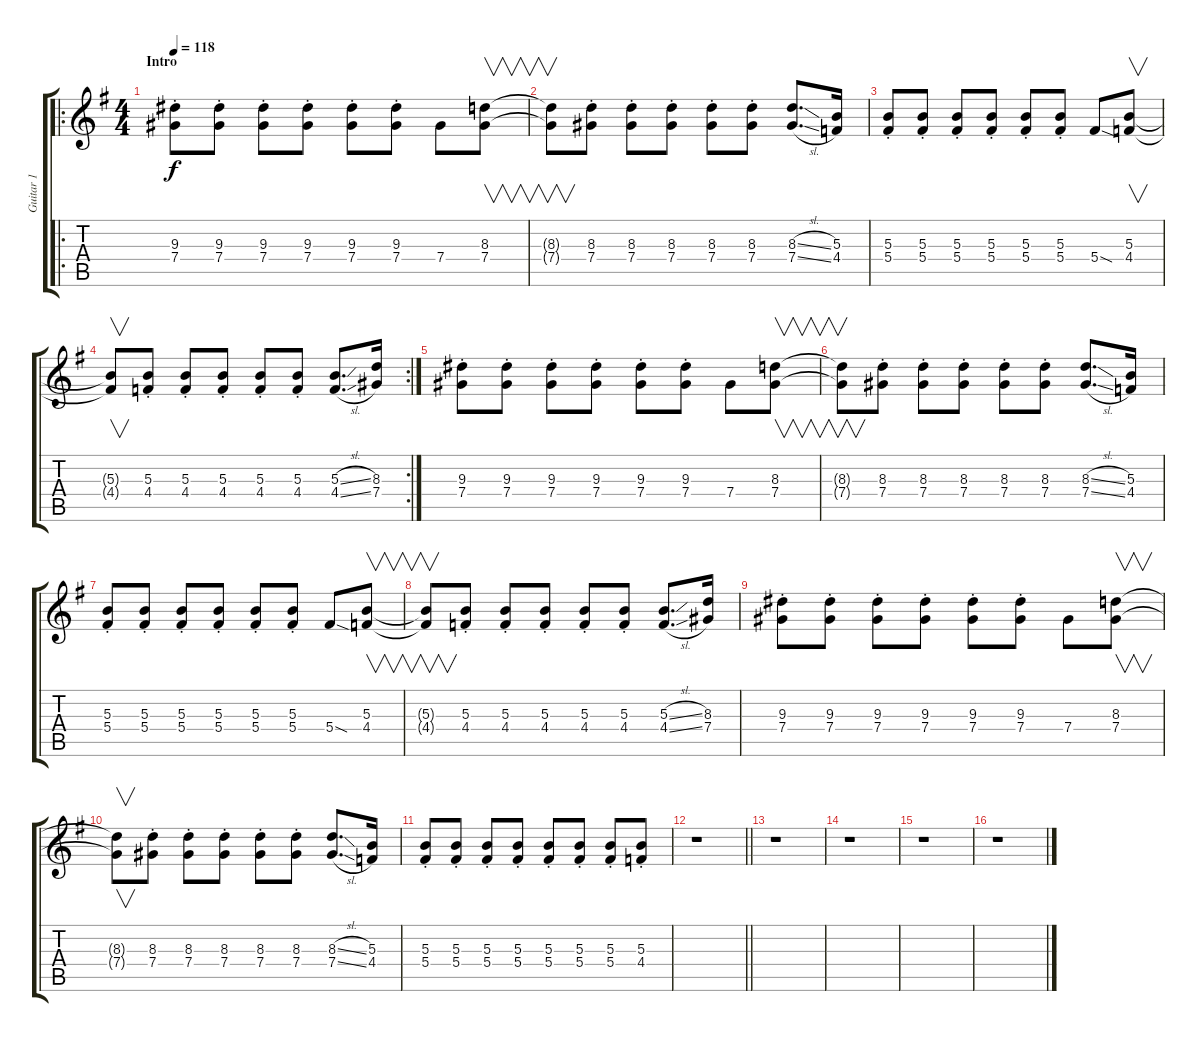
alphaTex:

\track ("Guitar 1" "Guitar 1") {instrument electricguitarclean}
\staff {score tabs}
\tuning (Eb4 Bb3 Gb3 Db3 Ab2 Eb2) {hide}
\ro
\ts (4 4)
\section ("" "Intro")
\tempo 118
\clef g2
\ks g
(9.3{st} 7.4{st}).8{dy f instrument electricguitarclean} (9.3{st} 7.4{st}).8 (9.3{st} 7.4{st}).8 (9.3{st} 7.4{st}).8 (9.3{st} 7.4{st}).8 (9.3{st} 7.4{st}).8 7.4.8 (8.3 7.4).8{v} |
(8.3{t} 7.4{t}).8{v} (8.3{st} 7.4{st}).8 (8.3{st} 7.4{st}).8 (8.3{st} 7.4{st}).8 (8.3{st} 7.4{st}).8 (8.3{st} 7.4{st}).8 (8.3{sl} 7.4{sl}).8{d} (5.3 4.4).16 |
(5.3{st} 5.4{st}).8 (5.3{st} 5.4{st}).8 (5.3{st} 5.4{st}).8 (5.3{st} 5.4{st}).8 (5.3{st} 5.4{st}).8 (5.3{st} 5.4{st}).8 5.4{sod}.8 (5.3 4.4).8{v} |
\rc 2
(5.3{t} 4.4{t}).8{v} (5.3{st} 4.4{st}).8 (5.3{st} 4.4{st}).8 (5.3{st} 4.4{st}).8 (5.3{st} 4.4{st}).8 (5.3{st} 4.4{st}).8 (5.3{sl} 4.4{sl}).8{d} (8.3 7.4).16 |
(9.3{st} 7.4{st}).8 (9.3{st} 7.4{st}).8 (9.3{st} 7.4{st}).8 (9.3{st} 7.4{st}).8 (9.3{st} 7.4{st}).8 (9.3{st} 7.4{st}).8 7.4.8 (8.3 7.4).8{v} |
(8.3{t} 7.4{t}).8{v} (8.3{st} 7.4{st}).8 (8.3{st} 7.4{st}).8 (8.3{st} 7.4{st}).8 (8.3{st} 7.4{st}).8 (8.3{st} 7.4{st}).8 (8.3{sl} 7.4{sl}).8{d} (5.3 4.4).16 |
(5.3{st} 5.4{st}).8 (5.3{st} 5.4{st}).8 (5.3{st} 5.4{st}).8 (5.3{st} 5.4{st}).8 (5.3{st} 5.4{st}).8 (5.3{st} 5.4{st}).8 5.4{sod}.8 (5.3 4.4).8{v} |
(5.3{t} 4.4{t}).8{v} (5.3{st} 4.4{st}).8 (5.3{st} 4.4{st}).8 (5.3{st} 4.4{st}).8 (5.3{st} 4.4{st}).8 (5.3{st} 4.4{st}).8 (5.3{sl} 4.4{sl}).8{d} (8.3 7.4).16 |
(9.3{st} 7.4{st}).8 (9.3{st} 7.4{st}).8 (9.3{st} 7.4{st}).8 (9.3{st} 7.4{st}).8 (9.3{st} 7.4{st}).8 (9.3{st} 7.4{st}).8 7.4.8 (8.3 7.4).8{v} |
(8.3{t} 7.4{t}).8{v} (8.3{st} 7.4{st}).8 (8.3{st} 7.4{st}).8 (8.3{st} 7.4{st}).8 (8.3{st} 7.4{st}).8 (8.3{st} 7.4{st}).8 (8.3{sl} 7.4{sl}).8{d} (5.3 4.4).16 |
(5.3{st} 5.4{st}).8 (5.3{st} 5.4{st}).8 (5.3{st} 5.4{st}).8 (5.3{st} 5.4{st}).8 (5.3{st} 5.4{st}).8 (5.3{st} 5.4{st}).8 (5.3{st} 5.4{st}).8 (5.3{st} 4.4{st}).8 |
\barLineRight lightlight
r.1 |
r.1 |
r.1 |
r.1 |
r.1
